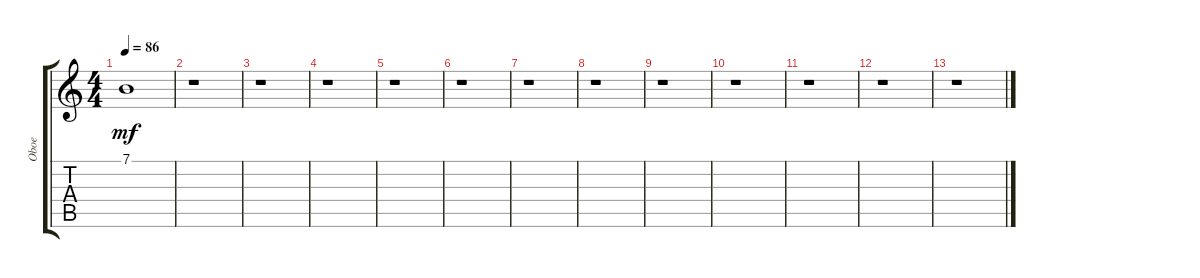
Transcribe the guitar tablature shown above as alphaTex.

\track ("Oboe" "Oboe") {instrument oboe}
\staff {score tabs}
\tuning (E4 B3 G3 D3 A2 E2) {hide}
\ts (4 4)
\tempo 86
\clef g2
\ks c
7.1.1{dy mf volume 12} |
r.1 |
r.1 |
r.1 |
r.1 |
r.1 |
r.1 |
r.1 |
r.1 |
r.1 |
r.1 |
r.1 |
r.1
